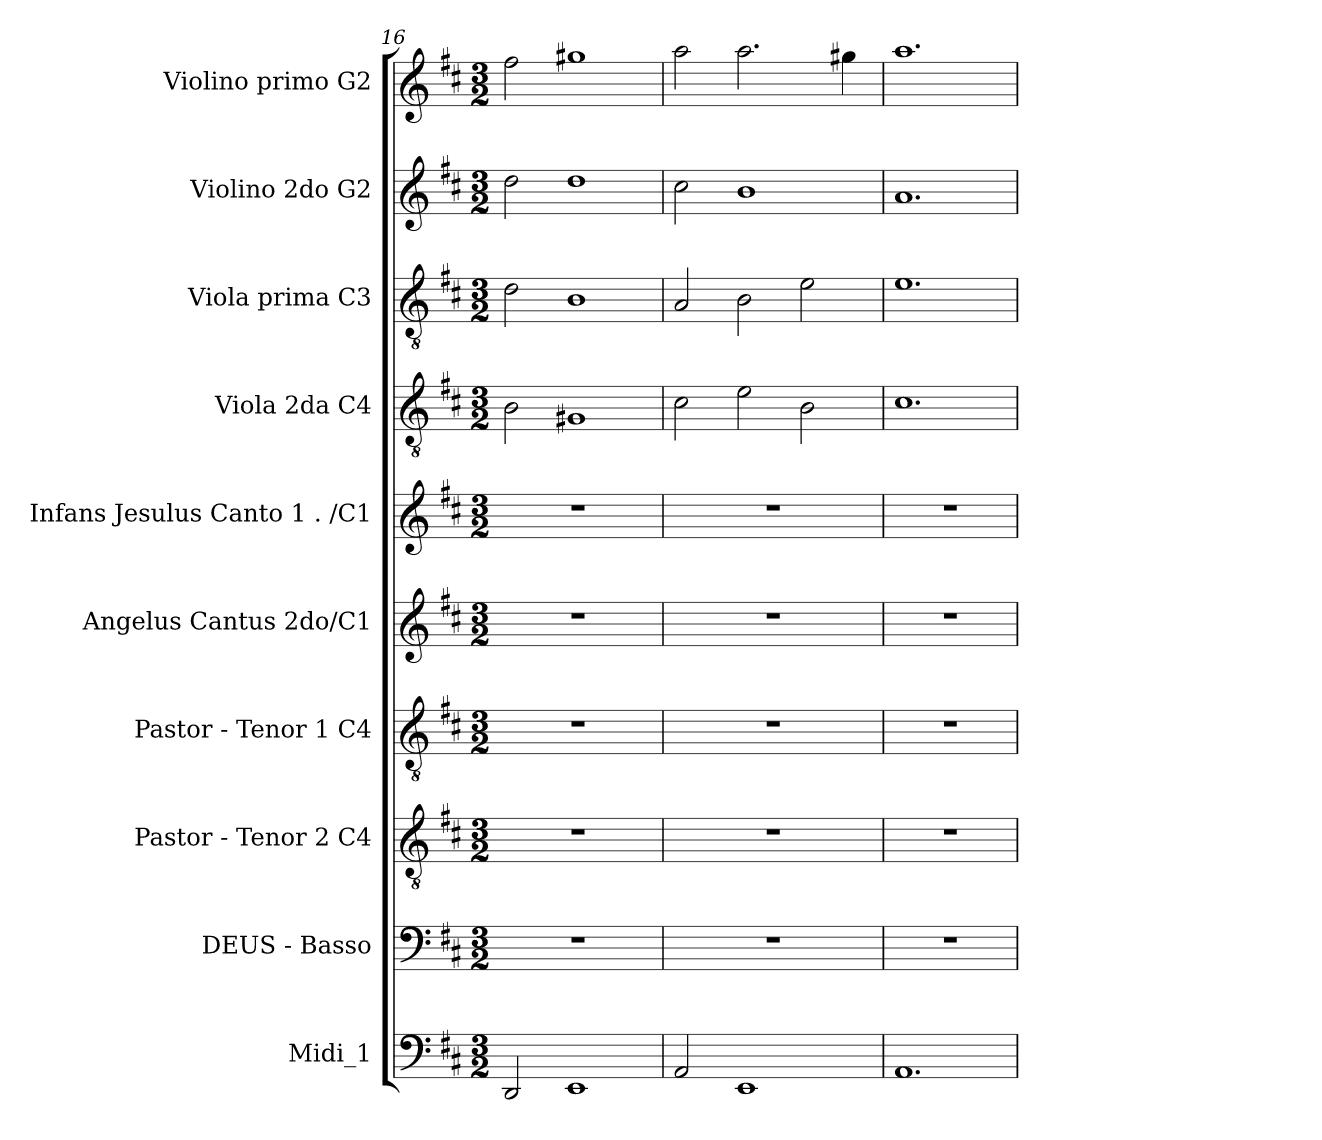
**kern	**kern	**kern	**kern	**kern	**kern	**kern	**kern	**kern	**kern
*part10	*part9	*part8	*part7	*part6	*part5	*part4	*part3	*part2	*part1
*staff10	*staff9	*staff8	*staff7	*staff6	*staff5	*staff4	*staff3	*staff2	*staff1
*I"Midi_1	*I"DEUS - Basso	*I"Pastor - Tenor 2  C4	*I"Pastor - Tenor 1  C4	*I"Angelus  Cantus 2do/C1	*I"Infans Jesulus  Canto 1 . /C1	*I"Viola 2da  C4	*I"Viola prima  C3	*I"Violino 2do  G2	*I"Violino primo  G2
*	*	*	*	*	*	*I'Vla	*I'Vla	*I'Vln	*I'Vln
*clefF4	*clefF4	*clefGv2	*clefGv2	*clefG2	*clefG2	*clefGv2	*clefGv2	*clefG2	*clefG2
*k[f#c#]	*k[f#c#]	*k[f#c#]	*k[f#c#]	*k[f#c#]	*k[f#c#]	*k[f#c#]	*k[f#c#]	*k[f#c#]	*k[f#c#]
*D:	*D:	*D:	*D:	*D:	*D:	*D:	*D:	*D:	*D:
*M3/2	*M3/2	*M3/2	*M3/2	*M3/2	*M3/2	*M3/2	*M3/2	*M3/2	*M3/2
=16	=16	=16	=16	=16	=16	=16	=16	=16	=16
2DD/	1.r	1.r	1.r	1.r	1.r	2B\	2d\	2dd\	2ff#\
1EE	.	.	.	.	.	1G#X	1B	1dd	1gg#X
=17	=17	=17	=17	=17	=17	=17	=17	=17	=17
2AA/	1.r	1.r	1.r	1.r	1.r	2c#\	2A/	2cc#\	2aa\
1EE	.	.	.	.	.	2e\	2B\	1b	2.aa\
.	.	.	.	.	.	2B\	2e\	.	.
.	.	.	.	.	.	.	.	.	4gg#X\
=18	=18	=18	=18	=18	=18	=18	=18	=18	=18
1.AA	1.r	1.r	1.r	1.r	1.r	1.c#	1.e	1.a	1.aa
=	=	=	=	=	=	=	=	=	=
*-	*-	*-	*-	*-	*-	*-	*-	*-	*-
